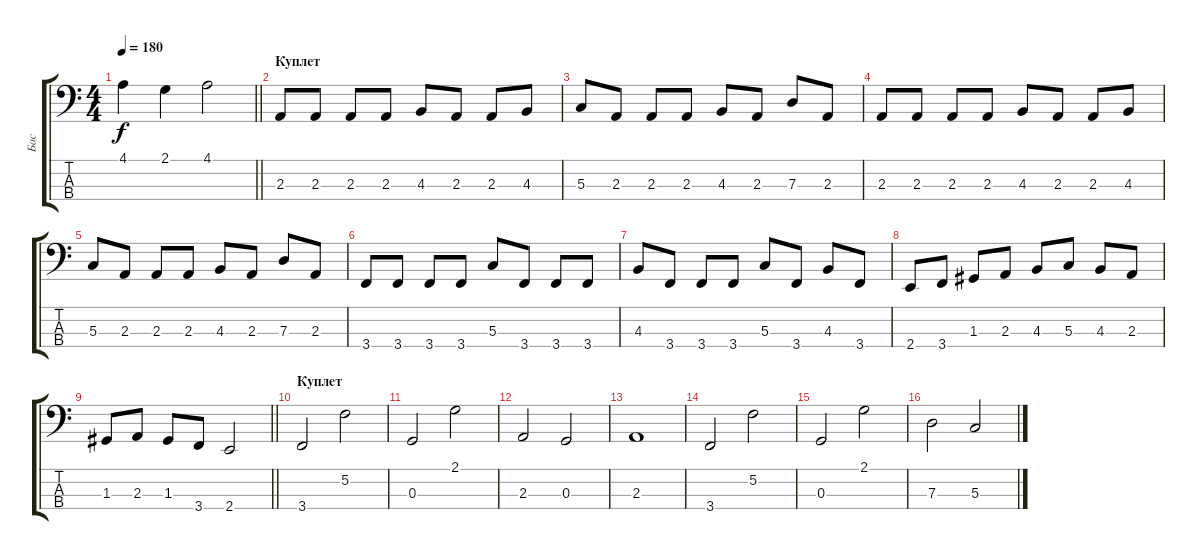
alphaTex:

\track ("Бас" "Бас") {instrument electricbasspick}
\staff {score tabs}
\tuning (F2 C2 G1 D1) {hide}
\ts (4 4)
\tempo 180
\clef f4
\barLineRight lightlight
\ks c
4.1.4{dy f} 2.1.4 4.1.2 |
\section ("" "Куплет")
2.3.8 2.3.8 2.3.8 2.3.8 4.3.8 2.3.8 2.3.8 4.3.8 |
5.3.8 2.3.8 2.3.8 2.3.8 4.3.8 2.3.8 7.3.8 2.3.8 |
2.3.8 2.3.8 2.3.8 2.3.8 4.3.8 2.3.8 2.3.8 4.3.8 |
5.3.8 2.3.8 2.3.8 2.3.8 4.3.8 2.3.8 7.3.8 2.3.8 |
3.4.8 3.4.8 3.4.8 3.4.8 5.3.8 3.4.8 3.4.8 3.4.8 |
4.3.8 3.4.8 3.4.8 3.4.8 5.3.8 3.4.8 4.3.8 3.4.8 |
2.4.8 3.4.8 1.3.8 2.3.8 4.3.8 5.3.8 4.3.8 2.3.8 |
\barLineRight lightlight
1.3.8 2.3.8 1.3.8 3.4.8 2.4.2 |
\section ("" "Куплет")
3.4.2 5.2.2 |
0.3.2 2.1.2 |
2.3.2 0.3.2 |
2.3.1 |
3.4.2 5.2.2 |
0.3.2 2.1.2 |
7.3.2 5.3.2
